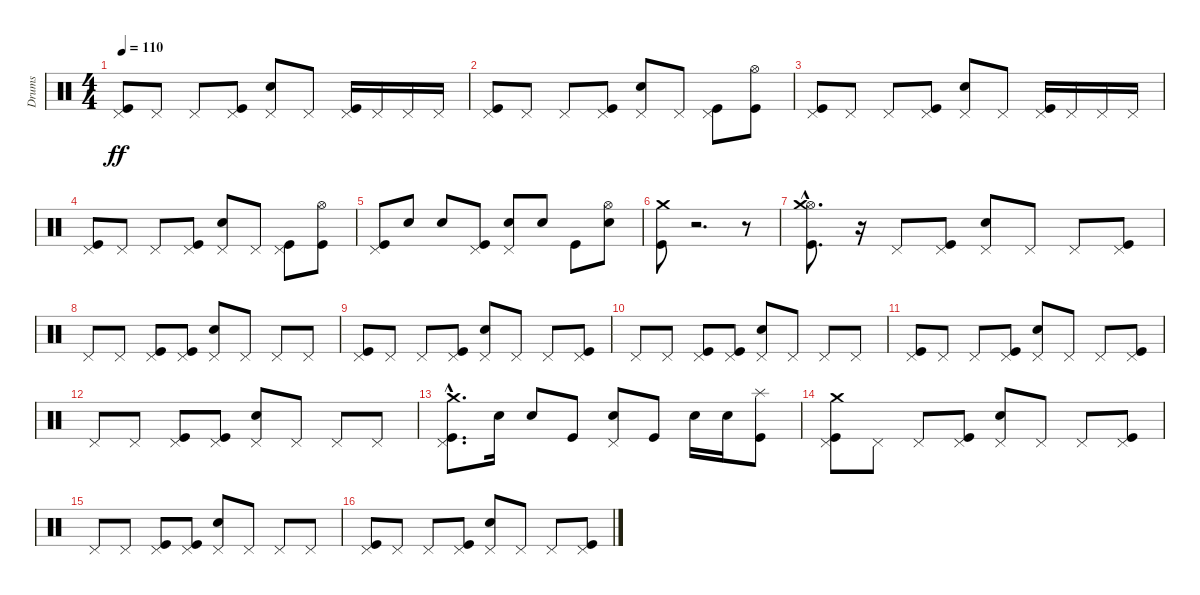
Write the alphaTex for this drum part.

\track ("Drums" "Drums") {instrument percussion}
\staff {score}
\articulation defaults
\ts (4 4)
\tempo 110
\clef neutral
\ks c
("Kick (hit)" "Pedal Hi-Hat (hit)").8{dy ff} "Pedal Hi-Hat (hit)".8 "Pedal Hi-Hat (hit)".8 ("Kick (hit)" "Pedal Hi-Hat (hit)").8 ("Electric Snare (hit)" "Pedal Hi-Hat (hit)").8 "Pedal Hi-Hat (hit)".8 ("Kick (hit)" "Pedal Hi-Hat (hit)").16 "Pedal Hi-Hat (hit)".16 "Pedal Hi-Hat (hit)".16 "Pedal Hi-Hat (hit)".16 |
("Kick (hit)" "Pedal Hi-Hat (hit)").8 "Pedal Hi-Hat (hit)".8 "Pedal Hi-Hat (hit)".8 ("Kick (hit)" "Pedal Hi-Hat (hit)").8 ("Electric Snare (hit)" "Pedal Hi-Hat (hit)").8 "Pedal Hi-Hat (hit)".8 ("Kick (hit)" "Pedal Hi-Hat (hit)").8 ("Kick (hit)" "Hi-Hat (open)").8 |
("Kick (hit)" "Pedal Hi-Hat (hit)").8 "Pedal Hi-Hat (hit)".8 "Pedal Hi-Hat (hit)".8 ("Kick (hit)" "Pedal Hi-Hat (hit)").8 ("Electric Snare (hit)" "Pedal Hi-Hat (hit)").8 "Pedal Hi-Hat (hit)".8 ("Kick (hit)" "Pedal Hi-Hat (hit)").16 "Pedal Hi-Hat (hit)".16 "Pedal Hi-Hat (hit)".16 "Pedal Hi-Hat (hit)".16 |
("Kick (hit)" "Pedal Hi-Hat (hit)").8 "Pedal Hi-Hat (hit)".8 "Pedal Hi-Hat (hit)".8 ("Kick (hit)" "Pedal Hi-Hat (hit)").8 ("Electric Snare (hit)" "Pedal Hi-Hat (hit)").8 "Pedal Hi-Hat (hit)".8 ("Kick (hit)" "Pedal Hi-Hat (hit)").8 ("Kick (hit)" "Hi-Hat (open)").8 |
("Kick (hit)" "Pedal Hi-Hat (hit)").8 "Electric Snare (hit)".8 "Electric Snare (hit)".8 ("Kick (hit)" "Pedal Hi-Hat (hit)").8 ("Electric Snare (hit)" "Pedal Hi-Hat (hit)").8 "Electric Snare (hit)".8 "Kick (hit)".8 ("Electric Snare (hit)" "Hi-Hat (open)").8 |
("Kick (hit)" "Crash medium (hit)").8 r.2{d} r.8 |
("Kick (hit)"{hac} "Hi-Hat (open)"{hac} "Crash medium (hit)"{hac}).8{d} r.16 "Pedal Hi-Hat (hit)".8 ("Kick (hit)" "Pedal Hi-Hat (hit)").8 ("Electric Snare (hit)" "Pedal Hi-Hat (hit)").8 "Pedal Hi-Hat (hit)".8 "Pedal Hi-Hat (hit)".8 ("Kick (hit)" "Pedal Hi-Hat (hit)").8 |
"Pedal Hi-Hat (hit)".8 "Pedal Hi-Hat (hit)".8 ("Kick (hit)" "Pedal Hi-Hat (hit)").8 ("Kick (hit)" "Pedal Hi-Hat (hit)").8 ("Electric Snare (hit)" "Pedal Hi-Hat (hit)").8 "Pedal Hi-Hat (hit)".8 "Pedal Hi-Hat (hit)".8 "Pedal Hi-Hat (hit)".8 |
("Kick (hit)" "Pedal Hi-Hat (hit)").8 "Pedal Hi-Hat (hit)".8 "Pedal Hi-Hat (hit)".8 ("Kick (hit)" "Pedal Hi-Hat (hit)").8 ("Electric Snare (hit)" "Pedal Hi-Hat (hit)").8 "Pedal Hi-Hat (hit)".8 "Pedal Hi-Hat (hit)".8 ("Kick (hit)" "Pedal Hi-Hat (hit)").8 |
"Pedal Hi-Hat (hit)".8 "Pedal Hi-Hat (hit)".8 ("Kick (hit)" "Pedal Hi-Hat (hit)").8 ("Kick (hit)" "Pedal Hi-Hat (hit)").8 ("Electric Snare (hit)" "Pedal Hi-Hat (hit)").8 "Pedal Hi-Hat (hit)".8 "Pedal Hi-Hat (hit)".8 "Pedal Hi-Hat (hit)".8 |
("Kick (hit)" "Pedal Hi-Hat (hit)").8 "Pedal Hi-Hat (hit)".8 "Pedal Hi-Hat (hit)".8 ("Kick (hit)" "Pedal Hi-Hat (hit)").8 ("Electric Snare (hit)" "Pedal Hi-Hat (hit)").8 "Pedal Hi-Hat (hit)".8 "Pedal Hi-Hat (hit)".8 ("Kick (hit)" "Pedal Hi-Hat (hit)").8 |
"Pedal Hi-Hat (hit)".8 "Pedal Hi-Hat (hit)".8 ("Kick (hit)" "Pedal Hi-Hat (hit)").8 ("Kick (hit)" "Pedal Hi-Hat (hit)").8 ("Electric Snare (hit)" "Pedal Hi-Hat (hit)").8 "Pedal Hi-Hat (hit)".8 "Pedal Hi-Hat (hit)".8 "Pedal Hi-Hat (hit)".8 |
("Kick (hit)"{hac} "Pedal Hi-Hat (hit)"{hac} "Crash medium (hit)"{hac}).8{d} "Electric Snare (hit)".16 "Electric Snare (hit)".8 "Kick (hit)".8 ("Electric Snare (hit)" "Pedal Hi-Hat (hit)").8 "Kick (hit)".8 "Electric Snare (hit)".16 "Electric Snare (hit)".16 ("Kick (hit)" "Splash (hit)").8 |
("Kick (hit)" "Pedal Hi-Hat (hit)" "Crash medium (hit)").8 "Pedal Hi-Hat (hit)".8 "Pedal Hi-Hat (hit)".8 ("Kick (hit)" "Pedal Hi-Hat (hit)").8 ("Electric Snare (hit)" "Pedal Hi-Hat (hit)").8 "Pedal Hi-Hat (hit)".8 "Pedal Hi-Hat (hit)".8 ("Kick (hit)" "Pedal Hi-Hat (hit)").8 |
"Pedal Hi-Hat (hit)".8 "Pedal Hi-Hat (hit)".8 ("Kick (hit)" "Pedal Hi-Hat (hit)").8 ("Kick (hit)" "Pedal Hi-Hat (hit)").8 ("Electric Snare (hit)" "Pedal Hi-Hat (hit)").8 "Pedal Hi-Hat (hit)".8 "Pedal Hi-Hat (hit)".8 "Pedal Hi-Hat (hit)".8 |
("Kick (hit)" "Pedal Hi-Hat (hit)").8 "Pedal Hi-Hat (hit)".8 "Pedal Hi-Hat (hit)".8 ("Kick (hit)" "Pedal Hi-Hat (hit)").8 ("Electric Snare (hit)" "Pedal Hi-Hat (hit)").8 "Pedal Hi-Hat (hit)".8 "Pedal Hi-Hat (hit)".8 ("Kick (hit)" "Pedal Hi-Hat (hit)").8
